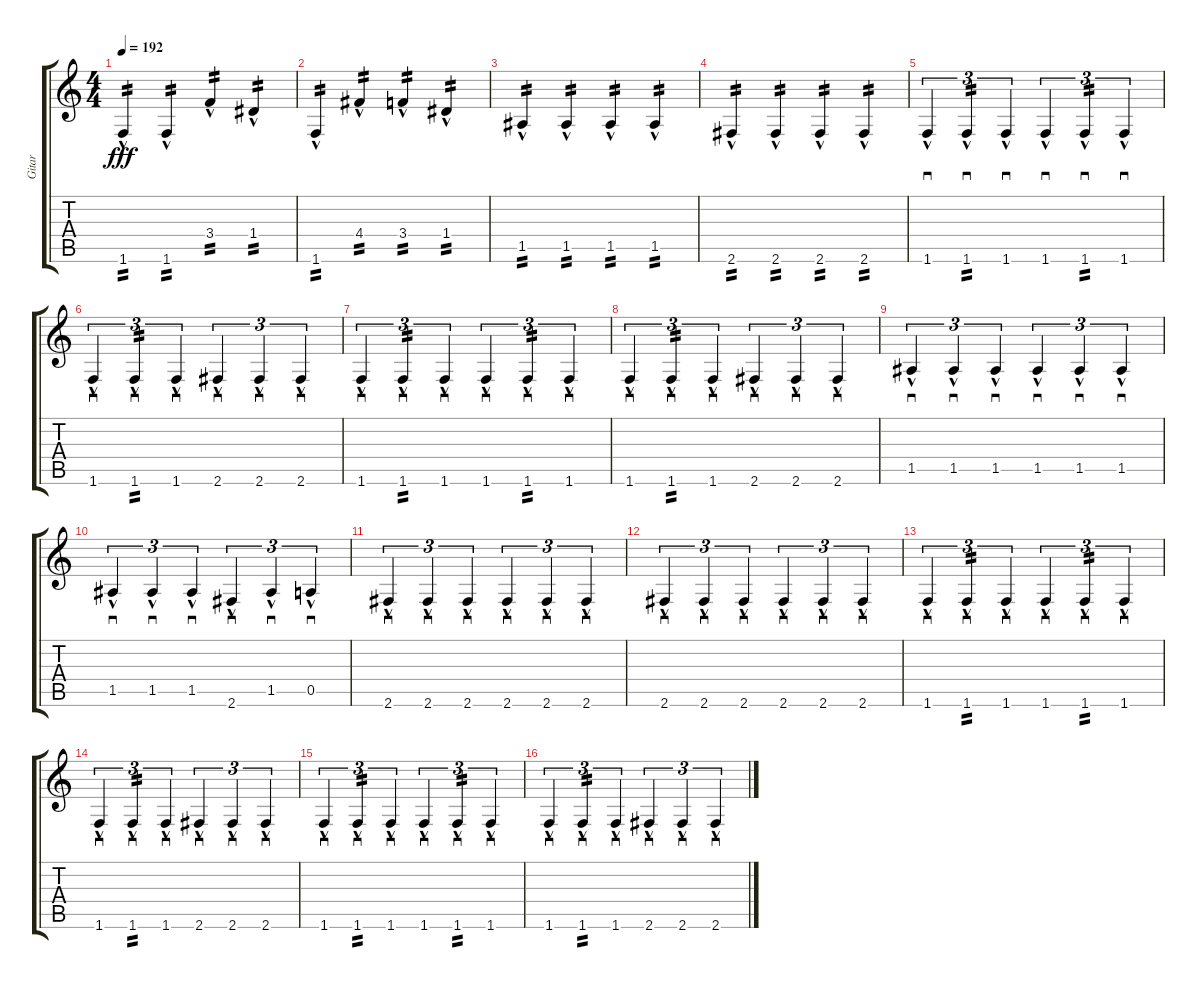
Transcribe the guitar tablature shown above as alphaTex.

\track ("Gitar" "Gitar") {instrument overdrivenguitar}
\staff {score tabs}
\tuning (E4 B3 G3 D3 A2 E2) {hide}
\ts (4 4)
\tempo 192
\clef g2
\ks c
1.6{hac}.4{tp 2 dy fff} 1.6{hac}.4{tp 2} 3.4{hac}.4{tp 2} 1.4{hac}.4{tp 2} |
1.6{hac}.4{tp 2} 4.4{hac}.4{tp 2} 3.4{hac}.4{tp 2} 1.4{hac}.4{tp 2} |
1.5{hac}.4{tp 2} 1.5{hac}.4{tp 2} 1.5{hac}.4{tp 2} 1.5{hac}.4{tp 2} |
2.6{hac}.4{tp 2} 2.6{hac}.4{tp 2} 2.6{hac}.4{tp 2} 2.6{hac}.4{tp 2} |
1.6{hac}.4{sd tu (3 2)} 1.6{hac}.4{sd tu (3 2) tp 2} 1.6{hac}.4{sd tu (3 2)} 1.6{hac}.4{sd tu (3 2)} 1.6{hac}.4{sd tu (3 2) tp 2} 1.6{hac}.4{sd tu (3 2)} |
1.6{hac}.4{sd tu (3 2)} 1.6{hac}.4{sd tu (3 2) tp 2} 1.6{hac}.4{sd tu (3 2)} 2.6{hac}.4{sd tu (3 2)} 2.6{hac}.4{sd tu (3 2)} 2.6{hac}.4{sd tu (3 2)} |
1.6{hac}.4{sd tu (3 2)} 1.6{hac}.4{sd tu (3 2) tp 2} 1.6{hac}.4{sd tu (3 2)} 1.6{hac}.4{sd tu (3 2)} 1.6{hac}.4{sd tu (3 2) tp 2} 1.6{hac}.4{sd tu (3 2)} |
1.6{hac}.4{sd tu (3 2)} 1.6{hac}.4{sd tu (3 2) tp 2} 1.6{hac}.4{sd tu (3 2)} 2.6{hac}.4{sd tu (3 2)} 2.6{hac}.4{sd tu (3 2)} 2.6{hac}.4{sd tu (3 2)} |
1.5{hac}.4{sd tu (3 2)} 1.5{hac}.4{sd tu (3 2)} 1.5{hac}.4{sd tu (3 2)} 1.5{hac}.4{sd tu (3 2)} 1.5{hac}.4{sd tu (3 2)} 1.5{hac}.4{sd tu (3 2)} |
1.5{hac}.4{sd tu (3 2)} 1.5{hac}.4{sd tu (3 2)} 1.5{hac}.4{sd tu (3 2)} 2.6{hac}.4{sd tu (3 2)} 1.5{hac}.4{sd tu (3 2)} 0.5{hac}.4{sd tu (3 2)} |
2.6{hac}.4{sd tu (3 2)} 2.6{hac}.4{sd tu (3 2)} 2.6{hac}.4{sd tu (3 2)} 2.6{hac}.4{sd tu (3 2)} 2.6{hac}.4{sd tu (3 2)} 2.6{hac}.4{sd tu (3 2)} |
2.6{hac}.4{sd tu (3 2)} 2.6{hac}.4{sd tu (3 2)} 2.6{hac}.4{sd tu (3 2)} 2.6{hac}.4{sd tu (3 2)} 2.6{hac}.4{sd tu (3 2)} 2.6{hac}.4{sd tu (3 2)} |
1.6{hac}.4{sd tu (3 2)} 1.6{hac}.4{sd tu (3 2) tp 2} 1.6{hac}.4{sd tu (3 2)} 1.6{hac}.4{sd tu (3 2)} 1.6{hac}.4{sd tu (3 2) tp 2} 1.6{hac}.4{sd tu (3 2)} |
1.6{hac}.4{sd tu (3 2)} 1.6{hac}.4{sd tu (3 2) tp 2} 1.6{hac}.4{sd tu (3 2)} 2.6{hac}.4{sd tu (3 2)} 2.6{hac}.4{sd tu (3 2)} 2.6{hac}.4{sd tu (3 2)} |
1.6{hac}.4{sd tu (3 2)} 1.6{hac}.4{sd tu (3 2) tp 2} 1.6{hac}.4{sd tu (3 2)} 1.6{hac}.4{sd tu (3 2)} 1.6{hac}.4{sd tu (3 2) tp 2} 1.6{hac}.4{sd tu (3 2)} |
1.6{hac}.4{sd tu (3 2)} 1.6{hac}.4{sd tu (3 2) tp 2} 1.6{hac}.4{sd tu (3 2)} 2.6{hac}.4{sd tu (3 2)} 2.6{hac}.4{sd tu (3 2)} 2.6{hac}.4{sd tu (3 2)}
